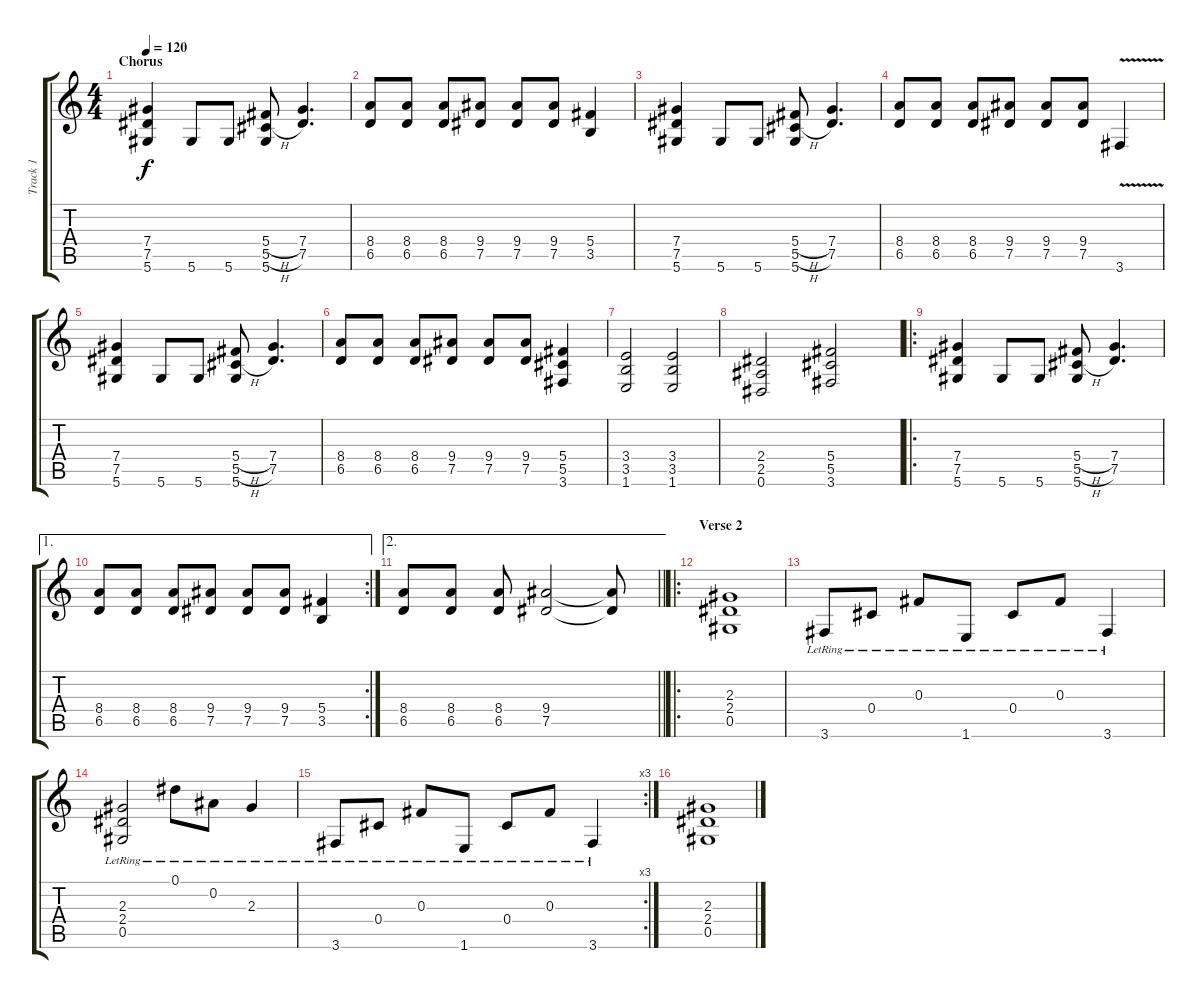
\track ("Track 1" "Track 1") {instrument acousticguitarsteel}
\staff {score tabs}
\tuning (Eb4 Bb3 Gb3 Db3 Ab2 Eb2) {hide}
\ts (4 4)
\section ("" "Chorus")
\tempo 120
\clef g2
\ks c
(7.4 7.5 5.6).4{dy f} 5.6.8 5.6.8 (5.4{h} 5.5{h} 5.6).8 (7.4 7.5).4{d} |
(8.4 6.5).8 (8.4 6.5).8 (8.4 6.5).8 (9.4 7.5).8 (9.4 7.5).8 (9.4 7.5).8 (5.4 3.5).4 |
(7.4 7.5 5.6).4 5.6.8 5.6.8 (5.4{h} 5.5{h} 5.6).8 (7.4 7.5).4{d} |
(8.4 6.5).8 (8.4 6.5).8 (8.4 6.5).8 (9.4 7.5).8 (9.4 7.5).8 (9.4 7.5).8 3.6{v}.4 |
(7.4 7.5 5.6).4 5.6.8 5.6.8 (5.4{h} 5.5{h} 5.6).8 (7.4 7.5).4{d} |
(8.4 6.5).8 (8.4 6.5).8 (8.4 6.5).8 (9.4 7.5).8 (9.4 7.5).8 (9.4 7.5).8 (5.4 5.5 3.6).4 |
(3.4 3.5 1.6).2 (3.4 3.5 1.6).2 |
(2.4 2.5 0.6).2 (5.4 5.5 3.6).2 |
\ro
(7.4 7.5 5.6).4 5.6.8 5.6.8 (5.4{h} 5.5{h} 5.6).8 (7.4 7.5).4{d} |
\ae 1
\rc 2
(8.4 6.5).8 (8.4 6.5).8 (8.4 6.5).8 (9.4 7.5).8 (9.4 7.5).8 (9.4 7.5).8 (5.4 3.5).4 |
\ae 2
\barLineRight lightlight
(8.4 6.5).8 (8.4 6.5).8 (8.4 6.5).8 (9.4 7.5).2 (9.4{t} 7.5{t}).8 |
\ro
\section ("" "Verse 2")
(2.3 2.4 0.5).1{instrument acousticguitarsteel} |
3.6{lr}.8 0.4{lr}.8 0.3{lr}.8 1.6{lr}.8 0.4{lr}.8 0.3{lr}.8 3.6{lr}.4 |
(2.3{lr} 2.4{lr} 0.5{lr}).2 0.1{lr}.8 0.2{lr}.8 2.3{lr}.4 |
\rc 3
3.6{lr}.8 0.4{lr}.8 0.3{lr}.8 1.6{lr}.8 0.4{lr}.8 0.3{lr}.8 3.6{lr}.4 |
(2.3 2.4 0.5).1
